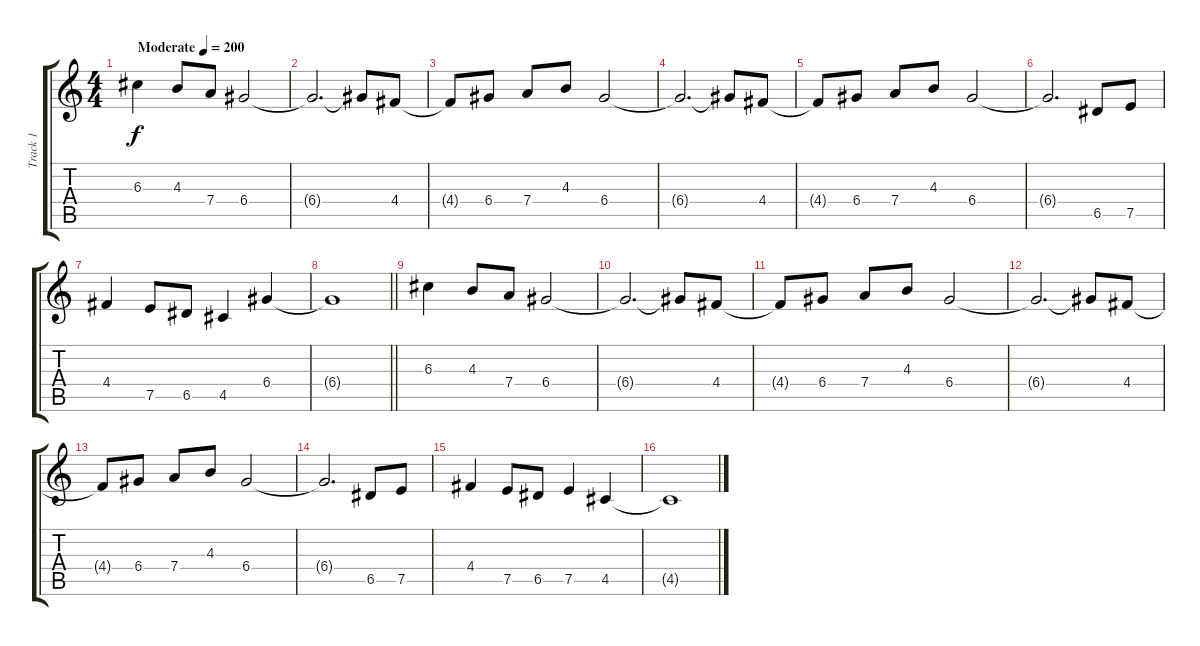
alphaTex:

\track ("Track 1" "Track 1") {instrument acousticguitarsteel}
\staff {score tabs}
\tuning (E4 B3 G3 D3 A2 E2) {hide}
\ts (4 4)
\tempo (200 "Moderate")
\clef g2
\ks c
6.3.4{dy f instrument acousticguitarsteel} 4.3.8 7.4.8 6.4.2 |
6.4{t}.2{d} 6.4{t}.8 4.4.8 |
4.4{t}.8 6.4.8 7.4.8 4.3.8 6.4.2 |
6.4{t}.2{d} 6.4{t}.8 4.4.8 |
4.4{t}.8 6.4.8 7.4.8 4.3.8 6.4.2 |
6.4{t}.2{d} 6.5.8 7.5.8 |
4.4.4 7.5.8 6.5.8 4.5.4 6.4.4 |
\barLineRight lightlight
6.4{t}.1 |
6.3.4 4.3.8 7.4.8 6.4.2 |
6.4{t}.2{d} 6.4{t}.8 4.4.8 |
4.4{t}.8 6.4.8 7.4.8 4.3.8 6.4.2 |
6.4{t}.2{d} 6.4{t}.8 4.4.8 |
4.4{t}.8 6.4.8 7.4.8 4.3.8 6.4.2 |
6.4{t}.2{d} 6.5.8 7.5.8 |
4.4.4 7.5.8 6.5.8 7.5.4 4.5.4 |
4.5{t}.1
